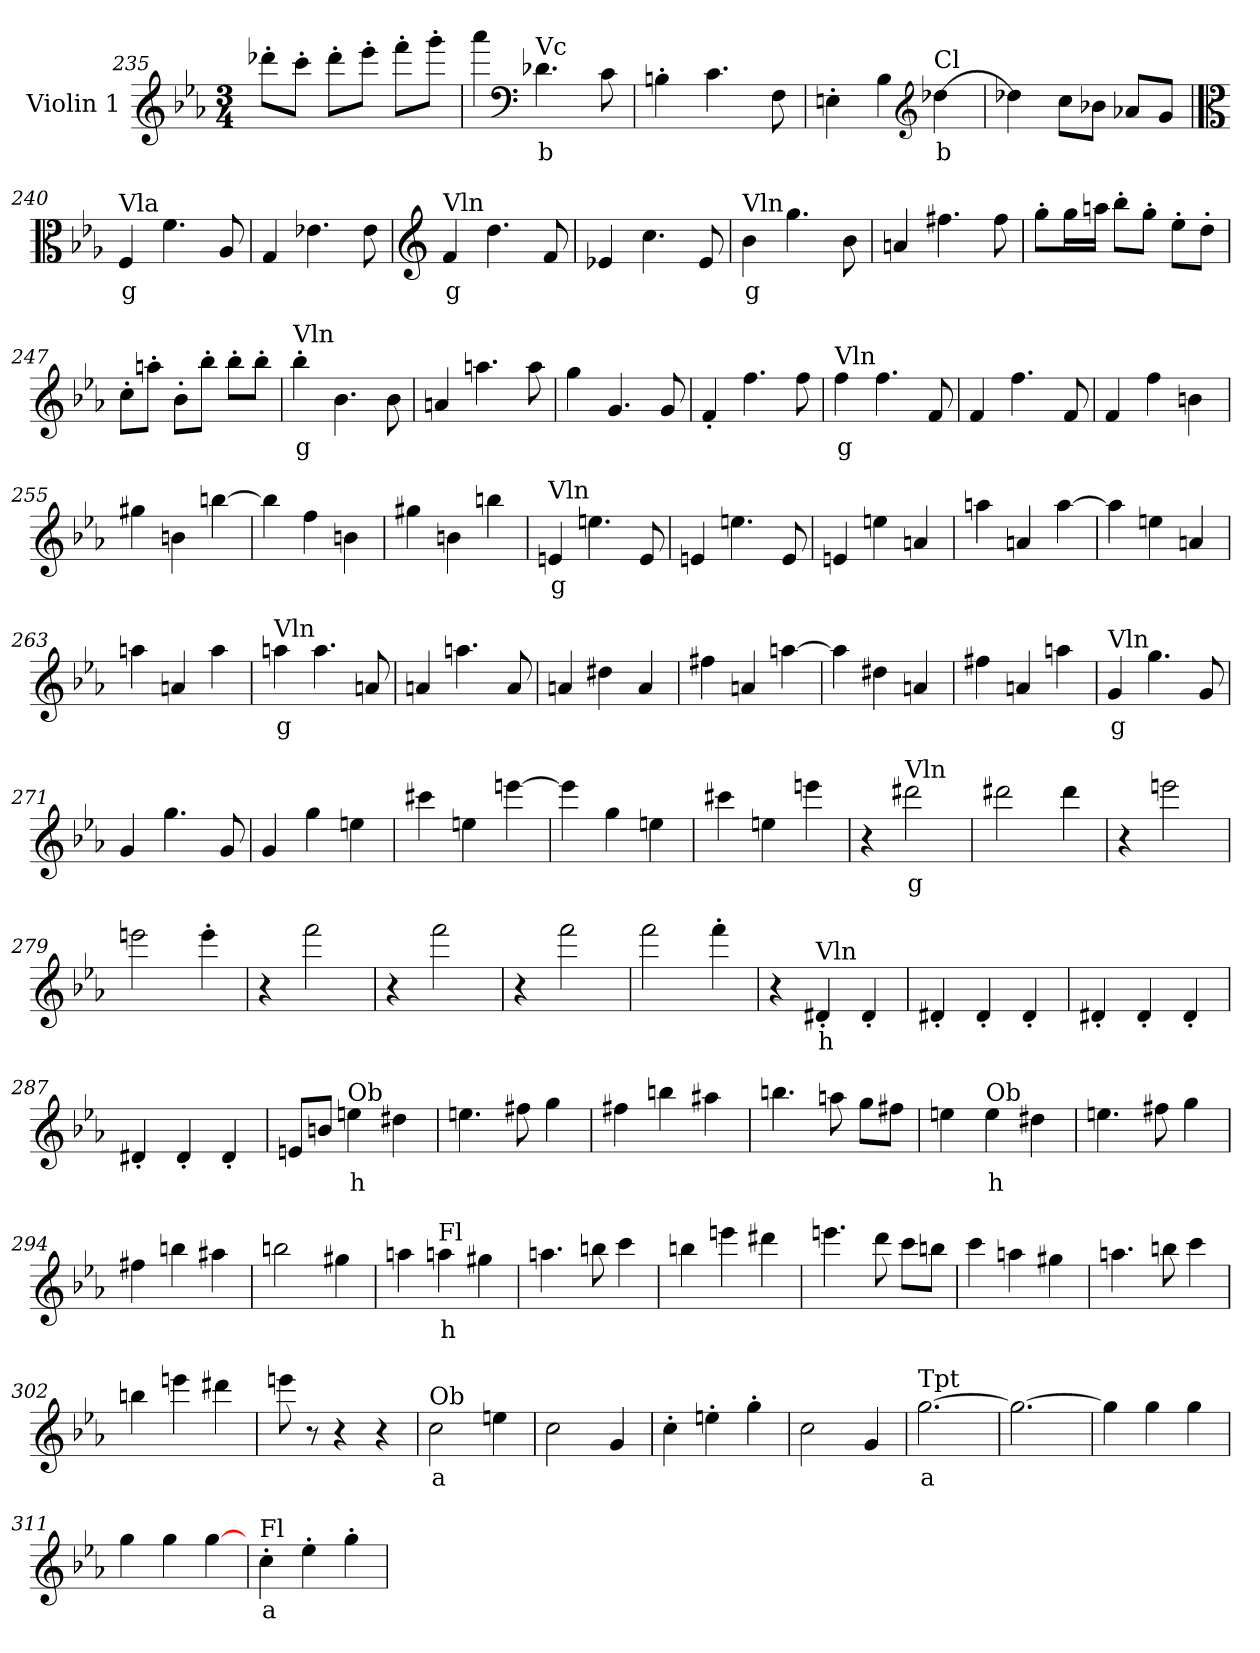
**kern	**text
*part1	*part1
*staff1	*staff1
*I"Violin 1	*
*I'Vln 1	*
*clefG2	*
*k[b-e-a-]	*
*M3/4	*
=235	=235
8ddd-X'\L	.
8ccc'\J	.
8ddd-'\L	.
8eee-'\J	.
8fff'\L	.
8ggg'\J	.
=236	=236
4aaa-	.
*clefF4	*
!LO:TX:a:t=Vc	!
!	!LO:LY:b:color=#FF0000
4.d-X	b
8c	.
=237	=237
4Bn'	.
4.c	.
8F	.
=238	=238
4En'	.
4B-	.
*clefG2	*
!LO:TX:a:t=Cl	!
!	!LO:LY:b:color=#FF0000
[4dd-X	b
=239	=239
4dd-X]	.
8cc\L	.
8b-X\J	.
8a-X/L	.
8g/J	.
=240	=240
*clefC3	*
!LO:TX:a:t=Vla	!
!	!LO:LY:b:color=#FF0000
4F	g
4.f	.
8A-	.
!!LO:PB:g=z
=241	=241
4G	.
4.e-X	.
8e-	.
=242	=242
*clefG2	*
!LO:TX:a:t=Vln	!
!	!LO:LY:b:color=#FF0000
4f	g
4.dd	.
8f	.
=243	=243
4e-X	.
4.cc	.
8e-	.
=244	=244
!LO:TX:a:t=Vln	!
!	!LO:LY:b:color=#FF0000
4b-	g
4.gg	.
8b-	.
=245	=245
4an	.
4.ff#X	.
8ff#	.
=246	=246
8gg'\L	.
16gg\L	.
16aan\JJ	.
8bb-'\L	.
8gg'\J	.
8ee-'\L	.
8dd'\J	.
!!LO:PB:g=z
=247	=247
8cc'\L	.
8aan'\J	.
8b-'\L	.
8bb-'\J	.
8bb-'\L	.
8bb-'\J	.
=248	=248
!LO:TX:a:t=Vln	!
!	!LO:LY:b:color=#FF0000
4bb-'	g
4.b-	.
8b-	.
=249	=249
4an	.
4.aan	.
8aa	.
=250	=250
4gg	.
4.g	.
8g	.
=251	=251
4f'	.
4.ff	.
8ff	.
=252	=252
!LO:TX:a:t=Vln	!
!	!LO:LY:b:color=#FF0000
4ff	g
4.ff	.
8f	.
=253	=253
4f	.
4.ff	.
8f	.
=254	=254
4f	.
4ff	.
4bn	.
!!LO:PB:g=z
=255	=255
4gg#X	.
4bn	.
[4bbn	.
=256	=256
4bb]	.
4ff	.
4bn	.
=257	=257
4gg#X	.
4bn	.
4bbn	.
=258	=258
!LO:TX:a:t=Vln	!
!	!LO:LY:b:color=#FF0000
4en	g
4.een	.
8e	.
=259	=259
4en	.
4.een	.
8e	.
=260	=260
4en	.
4een	.
4an	.
=261	=261
4aan	.
4an	.
[4aa	.
=262	=262
4aa]	.
4een	.
4an	.
=263	=263
4aan	.
4an	.
4aa	.
=264	=264
!LO:TX:a:t=Vln	!
!	!LO:LY:b:color=#FF0000
4aan	g
4.aa	.
8an	.
=265	=265
4an	.
4.aan	.
8a	.
!!LO:PB:g=z
=266	=266
4an	.
4dd#X	.
4a	.
=267	=267
4ff#X	.
4an	.
[4aan	.
=268	=268
4aa]	.
4dd#X	.
4an	.
=269	=269
4ff#X	.
4an	.
4aan	.
=270	=270
!LO:TX:a:t=Vln	!
!	!LO:LY:b:color=#FF0000
4g	g
4.gg	.
8g	.
=271	=271
4g	.
4.gg	.
8g	.
=272	=272
4g	.
4gg	.
4een	.
=273	=273
4ccc#X	.
4een	.
[4eeen	.
=274	=274
4eee]	.
4gg	.
4een	.
=275	=275
4ccc#X	.
4een	.
4eeen	.
=276	=276
4r	.
!LO:TX:a:t=Vln	!
!	!LO:LY:b:color=#FF0000
2ddd#X	g
!!LO:PB:g=z
=277	=277
2ddd#X	.
4ddd#	.
=278	=278
4r	.
2eeen	.
=279	=279
2eeen	.
4eee'	.
=280	=280
4r	.
2fff\	.
=281	=281
4r	.
2fff\	.
=282	=282
4r	.
2fff\	.
=283	=283
2fff\	.
4fff'\	.
=284	=284
4r	.
!LO:TX:a:t=Vln	!
!	!LO:LY:b:color=#FF0000
4d#X'	h
4d#'	.
=285	=285
4d#X'	.
4d#'	.
4d#'	.
=286	=286
4d#X'	.
4d#'	.
4d#'	.
=287	=287
4d#X'	.
4d#'	.
4d#'	.
=288	=288
8en/L	.
8bn/J	.
!LO:TX:a:t=Ob	!
!	!LO:LY:b:color=#FF0000
4een	h
4dd#X	.
!!LO:PB:g=z
=289	=289
4.een	.
8ff#X	.
4gg	.
=290	=290
4ff#X	.
4bbn	.
4aa#X	.
=291	=291
4.bbn	.
8aan	.
8gg\L	.
8ff#X\J	.
=292	=292
4een	.
!LO:TX:a:t=Ob	!
!	!LO:LY:b:color=#FF0000
4ee	h
4dd#X	.
=293	=293
4.een	.
8ff#X	.
4gg	.
=294	=294
4ff#X	.
4bbn	.
4aa#X	.
=295	=295
2bbn	.
4gg#X	.
!!LO:PB:g=z
=296	=296
4aan	.
!LO:TX:a:t=Fl	!
!	!LO:LY:b:color=#FF0000
4aan	h
4gg#X	.
=297	=297
4.aan	.
8bbn	.
4ccc	.
=298	=298
4bbn	.
4eeen	.
4ddd#X	.
=299	=299
4.eeen	.
8ddd	.
8ccc\L	.
8bbn\J	.
=300	=300
4ccc	.
4aan	.
4gg#X	.
=301	=301
4.aan	.
8bbn	.
4ccc	.
=302	=302
4bbn	.
4eeen	.
4ddd#X	.
!!LO:PB:g=z
=303	=303
8eeen	.
8r	.
4r	.
4r	.
=304	=304
!LO:TX:a:t=Ob	!
!	!LO:LY:b:color=#FF0000
2cc	a
4een	.
=305	=305
2cc	.
4g	.
=306	=306
4cc'	.
4een'	.
4gg'	.
=307	=307
2cc	.
4g	.
=308	=308
!LO:TX:a:t=Tpt	!
!	!LO:LY:b:color=#FF0000
[2.gg	a
=309	=309
2.gg_	.
=310	=310
4gg]	.
4gg	.
4gg	.
=311	=311
4gg	.
4gg	.
[4gg	.
!!LO:PB:g=z
=312	=312
!LO:TX:a:t=Fl	!
!	!LO:LY:b:color=#FF0000
4cc'	a
4ee-'	.
4gg'	.
=	=
*-	*-
